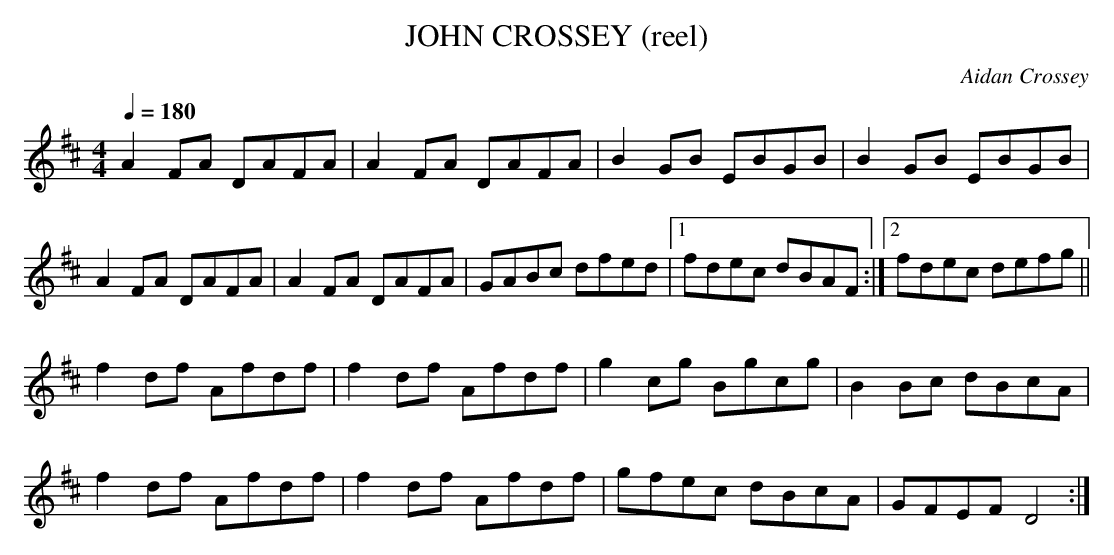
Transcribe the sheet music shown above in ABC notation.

X:1
T:JOHN CROSSEY (reel)
C:Aidan Crossey
Q:1/4=180
M: 4/4
L: 1/8
K: D Major
A2FA DAFA|A2FA DAFA|B2GB EBGB|B2GB EBGB|
A2FA DAFA|A2FA DAFA|GABc dfed|1 fdec dBAF:|\
[2 fdec defg||
f2df Afdf|f2df Afdf|g2cg Bgcg|B2Bc dBcA|
f2df Afdf|f2df Afdf|gfec dBcA|GFEF D4:|
